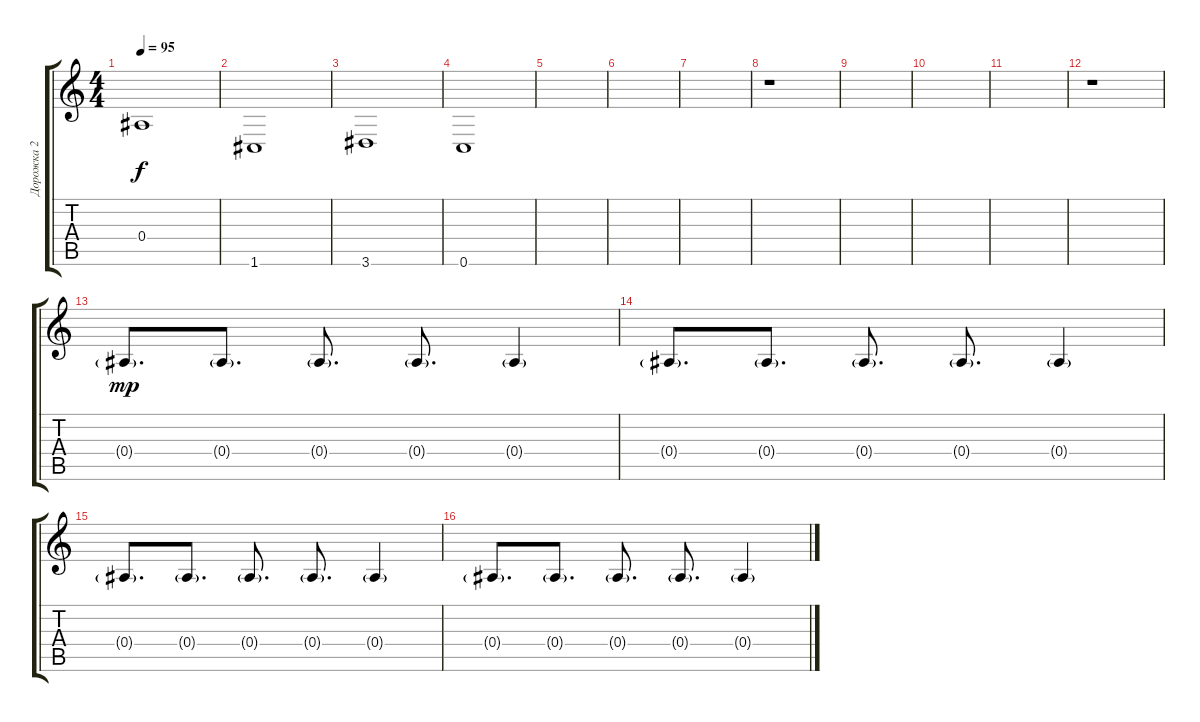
\track ("Дорожка 2" "Дорожка 2") {instrument overdrivenguitar}
\staff {score tabs}
\tuning (C4 G3 Eb3 Bb2 F2 C2) {hide}
\ts (4 4)
\tempo 95
\clef g2
\ks c
0.4.1{dy f} |
1.6.1 |
3.6.1 |
0.6.1 |
|
|
|
r.1{volume 0} |
|
|
|
r.1{volume 0} |
0.4{g}.8{d dy mp volume 9} 0.4{g}.8{d} 0.4{g}.8{d} 0.4{g}.8{d} 0.4{g}.4 |
0.4{g}.8{d} 0.4{g}.8{d} 0.4{g}.8{d} 0.4{g}.8{d} 0.4{g}.4 |
0.4{g}.8{d} 0.4{g}.8{d} 0.4{g}.8{d} 0.4{g}.8{d} 0.4{g}.4 |
0.4{g}.8{d} 0.4{g}.8{d} 0.4{g}.8{d} 0.4{g}.8{d} 0.4{g}.4
